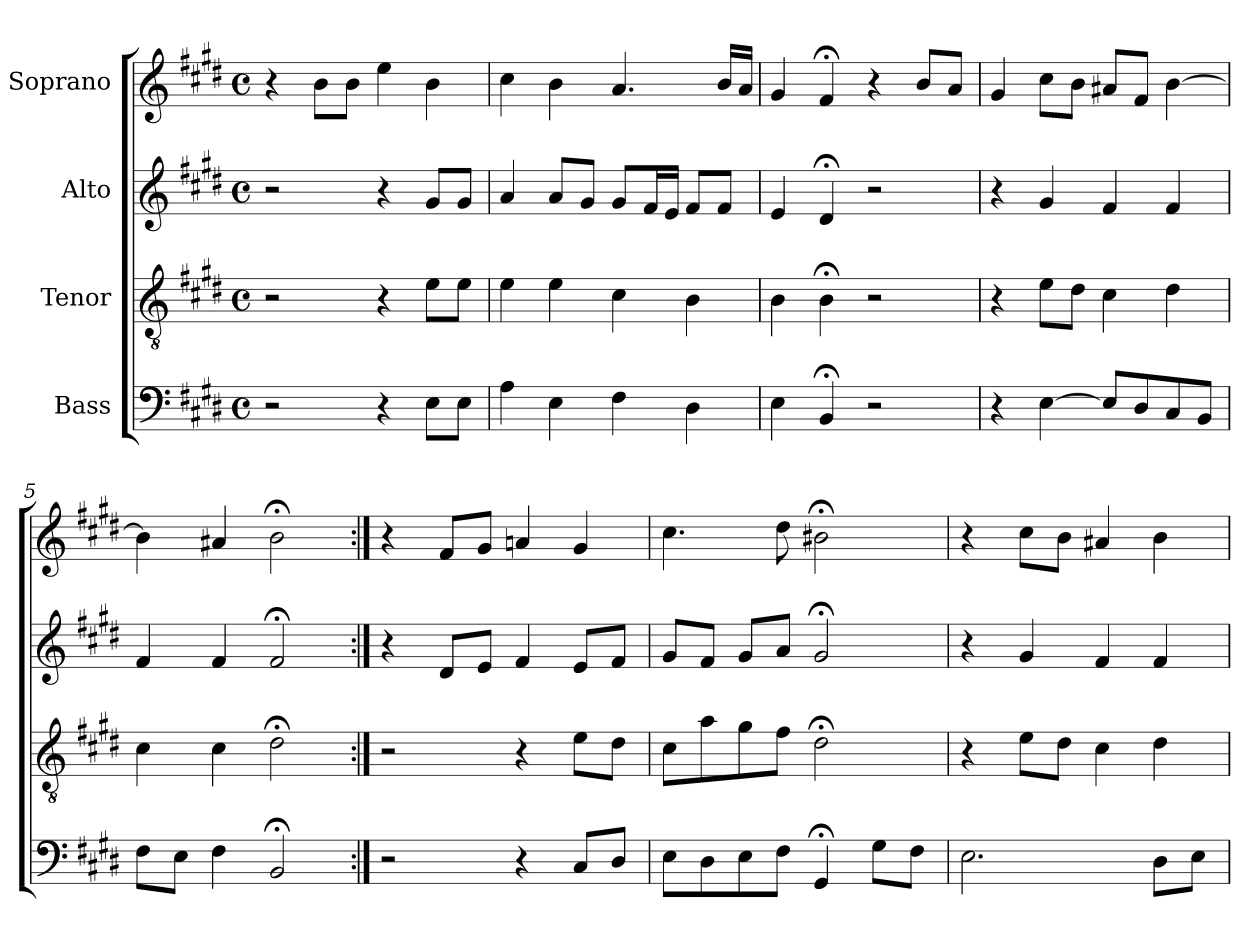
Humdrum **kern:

**kern	**kern	**kern	**kern
*part4	*part3	*part2	*part1
*staff4	*staff3	*staff2	*staff1
*I"Bass	*I"Tenor	*I"Alto	*I"Soprano
*clefF4	*clefGv2	*clefG2	*clefG2
*k[f#c#g#d#]	*k[f#c#g#d#]	*k[f#c#g#d#]	*k[f#c#g#d#]
*M4/4	*M4/4	*M4/4	*M4/4
*met(c)	*met(c)	*met(c)	*met(c)
=1	=1	=1	=1
2r	2r	2r	4r
.	.	.	8bL
.	.	.	8bJ
4r	4r	4r	4ee
8EL	8eL	8g#L	4b
8EJ	8eJ	8g#J	.
=2	=2	=2	=2
4A	4e	4a	4cc#
4E	4e	8aL	4b
.	.	8g#J	.
4F#	4c#	8g#L	4.a
.	.	16f#L	.
.	.	16eJJ	.
4D#	4B	8f#L	.
.	.	8f#J	16bLL
.	.	.	16aJJ
=3	=3	=3	=3
4E	4B	4e	4g#
4BB;<	4B;<	4d#;<	4f#;<
2r	2r	2r	4r
.	.	.	8bL
.	.	.	8aJ
=4	=4	=4	=4
4r	4r	4r	4g#
[4E	8eL	4g#	8cc#L
.	8d#J	.	8bJ
8EL]	4c#	4f#	8a#XL
8D#	.	.	8f#J
8C#	4d#	4f#	[4b
8BBJ	.	.	.
=5	=5	=5	=5
8F#L	4c#	4f#	4b]
8EJ	.	.	.
4F#	4c#	4f#	4a#X
2BB;<	2d#;<	2f#;<	2b;<
=6:|!	=6:|!	=6:|!	=6:|!
2r	2r	4r	4r
.	.	8d#L	8f#L
.	.	8eJ	8g#J
4r	4r	4f#	4an
8C#L	8eL	8eL	4g#
8D#J	8d#J	8f#J	.
=7	=7	=7	=7
8EL	8c#L	8g#L	4.cc#
8D#	8a	8f#J	.
8E	8g#	8g#L	.
8F#J	8f#J	8aJ	8dd#
4GG#;<	2d#;<	2g#;<	2b#X;<
8G#L	.	.	.
8F#J	.	.	.
=8	=8	=8	=8
2.E	4r	4r	4r
.	8eL	4g#	8cc#L
.	8d#J	.	8bJ
.	4c#	4f#	4a#X
8D#L	4d#	4f#	4b
8EJ	.	.	.
=	=	=	=
*-	*-	*-	*-
